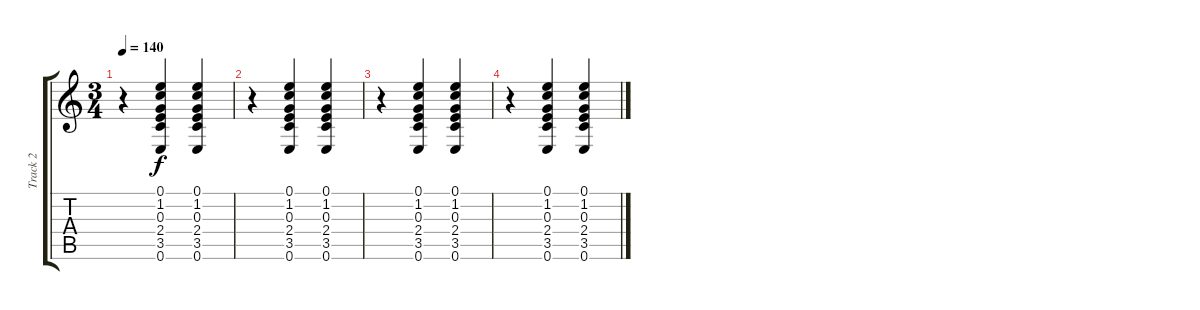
\track ("Track 2" "Track 2") {instrument acousticguitarsteel}
\staff {score tabs}
\tuning (E4 B3 G3 D3 A2 E2) {hide}
\ts (3 4)
\tempo 140
\clef g2
\ks c
r.4{dy f} (0.1 1.2 0.3 2.4 3.5 0.6).4 (0.1 1.2 0.3 2.4 3.5 0.6).4 |
r.4 (0.1 1.2 0.3 2.4 3.5 0.6).4 (0.1 1.2 0.3 2.4 3.5 0.6).4 |
r.4 (0.1 1.2 0.3 2.4 3.5 0.6).4 (0.1 1.2 0.3 2.4 3.5 0.6).4 |
r.4 (0.1 1.2 0.3 2.4 3.5 0.6).4 (0.1 1.2 0.3 2.4 3.5 0.6).4
